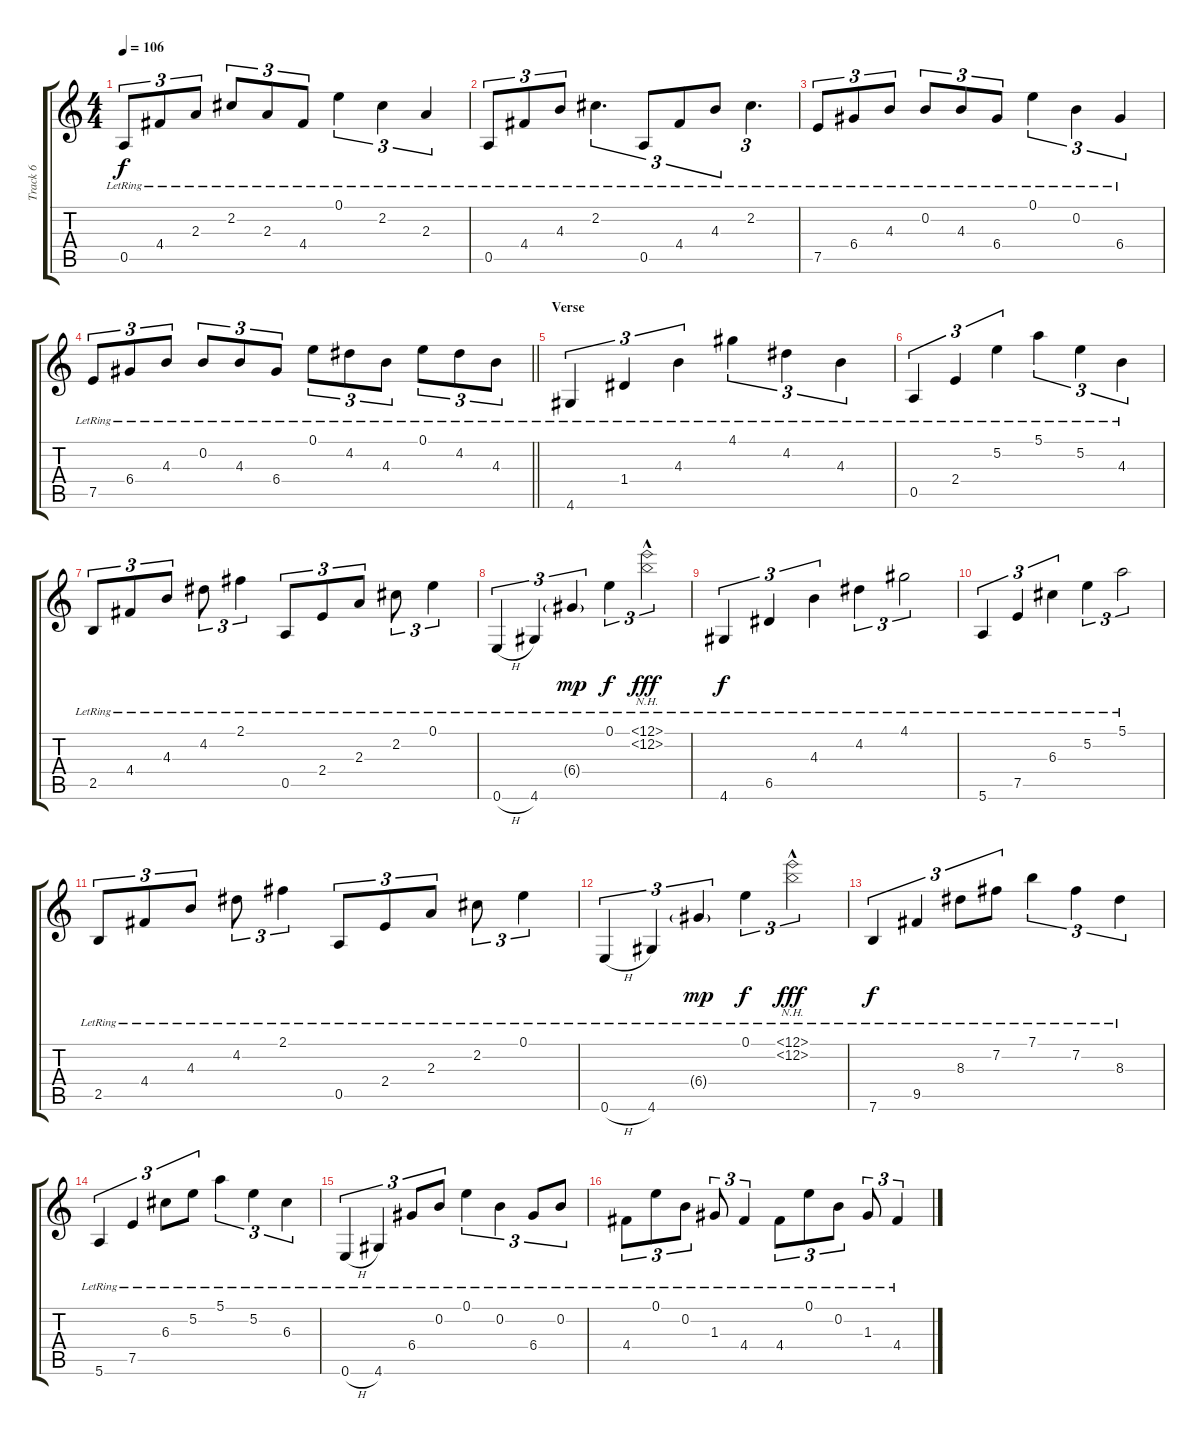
\track ("Track 6" "Track 6") {instrument acousticguitarsteel}
\staff {score tabs}
\tuning (E4 B3 G3 D3 A2 E2) {hide}
\ts (4 4)
\tempo 106
\clef g2
\ks c
0.5{lr}.8{tu (3 2) dy f} 4.4{lr}.8{tu (3 2)} 2.3{lr}.8{tu (3 2)} 2.2{lr}.8{tu (3 2)} 2.3{lr}.8{tu (3 2)} 4.4{lr}.8{tu (3 2)} 0.1{lr}.4{tu (3 2)} 2.2{lr}.4{tu (3 2)} 2.3{lr}.4{tu (3 2)} |
0.5{lr}.8{tu (3 2)} 4.4{lr}.8{tu (3 2)} 4.3{lr}.8{tu (3 2)} 2.2{lr}.4{d tu (3 2)} 0.5{lr}.8{tu (3 2)} 4.4{lr}.8{tu (3 2)} 4.3{lr}.8{tu (3 2)} 2.2{lr}.4{d tu (3 2)} |
7.5{lr}.8{tu (3 2)} 6.4{lr}.8{tu (3 2)} 4.3{lr}.8{tu (3 2)} 0.2{lr}.8{tu (3 2)} 4.3{lr}.8{tu (3 2)} 6.4{lr}.8{tu (3 2)} 0.1{lr}.4{tu (3 2)} 0.2{lr}.4{tu (3 2)} 6.4{lr}.4{tu (3 2)} |
\barLineRight lightlight
7.5{lr}.8{tu (3 2)} 6.4{lr}.8{tu (3 2)} 4.3{lr}.8{tu (3 2)} 0.2{lr}.8{tu (3 2)} 4.3{lr}.8{tu (3 2)} 6.4{lr}.8{tu (3 2)} 0.1{lr}.8{tu (3 2)} 4.2{lr}.8{tu (3 2)} 4.3{lr}.8{tu (3 2)} 0.1{lr}.8{tu (3 2)} 4.2{lr}.8{tu (3 2)} 4.3{lr}.8{tu (3 2)} |
\section ("" "Verse")
4.6{lr}.4{tu (3 2)} 1.4{lr}.4{tu (3 2)} 4.3{lr}.4{tu (3 2)} 4.1{lr}.4{tu (3 2)} 4.2{lr}.4{tu (3 2)} 4.3{lr}.4{tu (3 2)} |
0.5{lr}.4{tu (3 2)} 2.4{lr}.4{tu (3 2)} 5.2{lr}.4{tu (3 2)} 5.1{lr}.4{tu (3 2)} 5.2{lr}.4{tu (3 2)} 4.3{lr}.4{tu (3 2)} |
2.5{lr}.8{tu (3 2)} 4.4{lr}.8{tu (3 2)} 4.3{lr}.8{tu (3 2)} 4.2{lr}.8{tu (3 2)} 2.1{lr}.4{tu (3 2)} 0.5{lr}.8{tu (3 2)} 2.4{lr}.8{tu (3 2)} 2.3{lr}.8{tu (3 2)} 2.2{lr}.8{tu (3 2)} 0.1{lr}.4{tu (3 2)} |
0.6{h lr}.4{tu (3 2)} 4.6{lr}.4{tu (3 2)} 6.4{g lr}.4{tu (3 2) dy mp} 0.1{lr}.4{tu (3 2) dy f} (12.1{nh hac lr} 12.2{nh hac lr}).2{tu (3 2) dy fff} |
4.6{lr}.4{tu (3 2) dy f} 6.5{lr}.4{tu (3 2)} 4.3{lr}.4{tu (3 2)} 4.2{lr}.4{tu (3 2)} 4.1{lr}.2{tu (3 2)} |
5.6{lr}.4{tu (3 2)} 7.5{lr}.4{tu (3 2)} 6.3{lr}.4{tu (3 2)} 5.2{lr}.4{tu (3 2)} 5.1{lr}.2{tu (3 2)} |
2.5{lr}.8{tu (3 2)} 4.4{lr}.8{tu (3 2)} 4.3{lr}.8{tu (3 2)} 4.2{lr}.8{tu (3 2)} 2.1{lr}.4{tu (3 2)} 0.5{lr}.8{tu (3 2)} 2.4{lr}.8{tu (3 2)} 2.3{lr}.8{tu (3 2)} 2.2{lr}.8{tu (3 2)} 0.1{lr}.4{tu (3 2)} |
0.6{h lr}.4{tu (3 2)} 4.6{lr}.4{tu (3 2)} 6.4{g lr}.4{tu (3 2) dy mp} 0.1{lr}.4{tu (3 2) dy f} (12.1{nh hac lr} 12.2{nh hac lr}).2{tu (3 2) dy fff} |
7.6{lr}.4{tu (3 2) dy f} 9.5{lr}.4{tu (3 2)} 8.3{lr}.8{tu (3 2)} 7.2{lr}.8{tu (3 2)} 7.1{lr}.4{tu (3 2)} 7.2{lr}.4{tu (3 2)} 8.3{lr}.4{tu (3 2)} |
5.6{lr}.4{tu (3 2)} 7.5{lr}.4{tu (3 2)} 6.3{lr}.8{tu (3 2)} 5.2{lr}.8{tu (3 2)} 5.1{lr}.4{tu (3 2)} 5.2{lr}.4{tu (3 2)} 6.3{lr}.4{tu (3 2)} |
0.6{h lr}.4{tu (3 2)} 4.6{lr}.4{tu (3 2)} 6.4{lr}.8{tu (3 2)} 0.2{lr}.8{tu (3 2)} 0.1{lr}.4{tu (3 2)} 0.2{lr}.4{tu (3 2)} 6.4{lr}.8{tu (3 2)} 0.2{lr}.8{tu (3 2)} |
4.4{lr}.8{tu (3 2)} 0.1{lr}.8{tu (3 2)} 0.2{lr}.8{tu (3 2)} 1.3{lr}.8{tu (3 2)} 4.4{lr}.4{tu (3 2)} 4.4{lr}.8{tu (3 2)} 0.1{lr}.8{tu (3 2)} 0.2{lr}.8{tu (3 2)} 1.3{lr}.8{tu (3 2)} 4.4{lr}.4{tu (3 2)}
